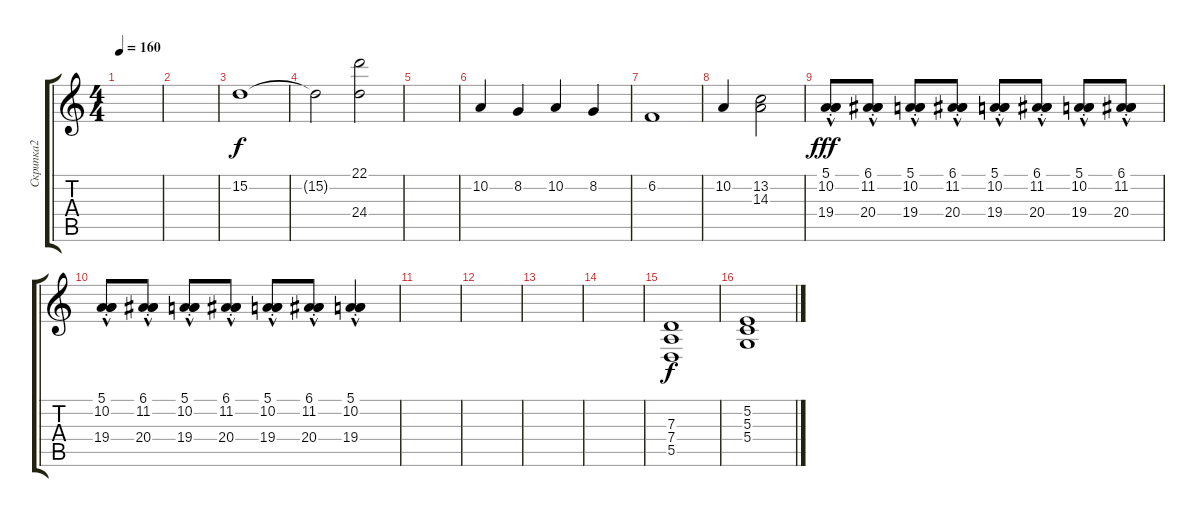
\track ("Скрипка2" "Скрипка2") {instrument stringensemble2}
\staff {score tabs}
\tuning (E4 B3 G3 D3 A2 E2) {hide}
\ts (4 4)
\tempo 160
\clef g2
\ks c
|
|
15.2.1 |
15.2{t}.2 (22.1 24.4).2 |
|
10.2.4 8.2.4 10.2.4 8.2.4 |
6.2.1 |
10.2.4 (13.2 14.3).2 |
(5.1 10.2{hac st} 19.4).8{dy fff} (6.1 11.2{hac st} 20.4).8 (5.1 10.2{hac st} 19.4).8 (6.1 11.2{hac st} 20.4).8 (5.1 10.2{hac st} 19.4).8 (6.1 11.2{hac st} 20.4).8 (5.1 10.2{hac st} 19.4).8 (6.1 11.2{hac st} 20.4).8 |
(5.1 10.2{hac st} 19.4).8 (6.1 11.2{hac st} 20.4).8 (5.1 10.2{hac st} 19.4).8 (6.1 11.2{hac st} 20.4).8 (5.1 10.2{hac st} 19.4).8 (6.1 11.2{hac st} 20.4).8 (5.1 10.2{hac st} 19.4).4 |
|
|
|
|
(7.3 7.4 5.5).1{dy f} |
(5.2 5.3 5.4).1
